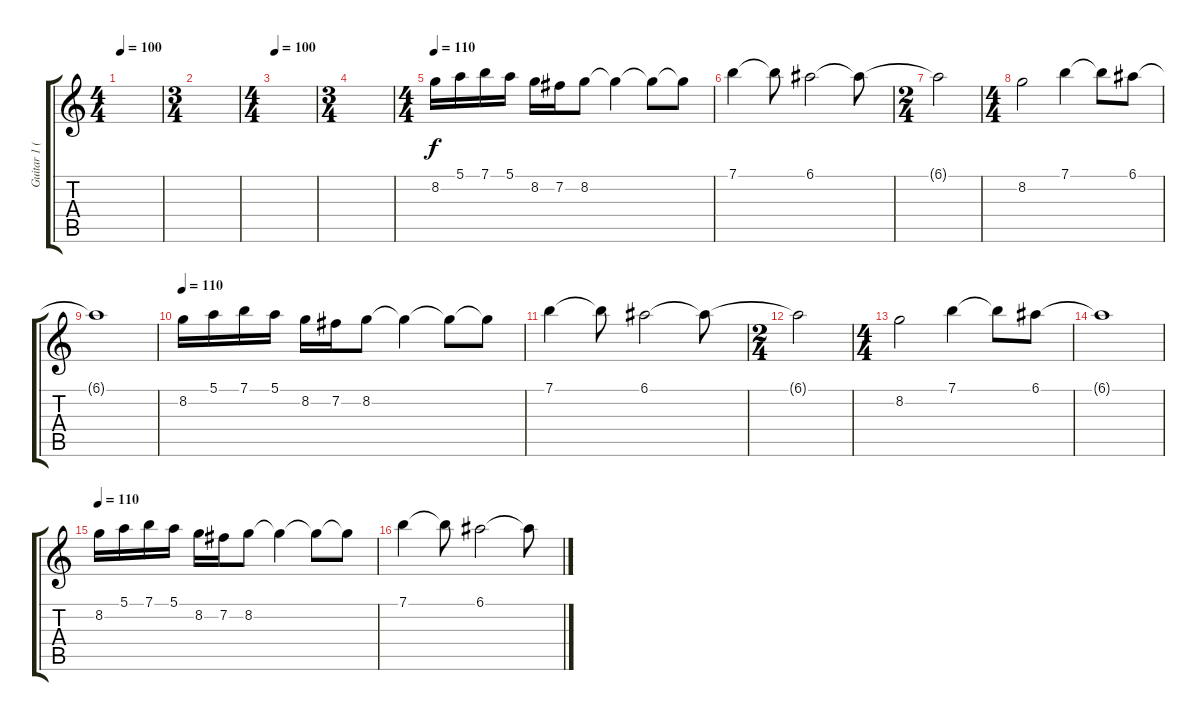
\track ("Guitar 1 (Christofer Johnsson)" "Guitar 1 (") {instrument overdrivenguitar}
\staff {score tabs}
\tuning (E4 B3 G3 D3 A2 E2) {hide}
\ts (4 4)
\tempo 100
\clef g2
\ks c
|
\ts (3 4)
|
\ts (4 4)
\tempo 100
|
\ts (3 4)
|
\ts (4 4)
\tempo 110
8.2.16{volume 16} 5.1.16 7.1.16 5.1.16 8.2.16 7.2.16 8.2.8 8.2{t}.4 8.2{t}.8 8.2{t}.8 |
7.1.4 7.1{t}.8 6.1.2 6.1{t}.8 |
\ts (2 4)
6.1{t}.2 |
\ts (4 4)
8.2.2 7.1.4 7.1{t}.8 6.1.8 |
6.1{t}.1 |
\tempo 110
8.2.16 5.1.16 7.1.16 5.1.16 8.2.16 7.2.16 8.2.8 8.2{t}.4 8.2{t}.8 8.2{t}.8 |
7.1.4 7.1{t}.8 6.1.2 6.1{t}.8 |
\ts (2 4)
6.1{t}.2 |
\ts (4 4)
8.2.2 7.1.4 7.1{t}.8 6.1.8 |
6.1{t}.1 |
\tempo 110
8.2.16 5.1.16 7.1.16 5.1.16 8.2.16 7.2.16 8.2.8 8.2{t}.4 8.2{t}.8 8.2{t}.8 |
7.1.4 7.1{t}.8 6.1.2 6.1{t}.8
